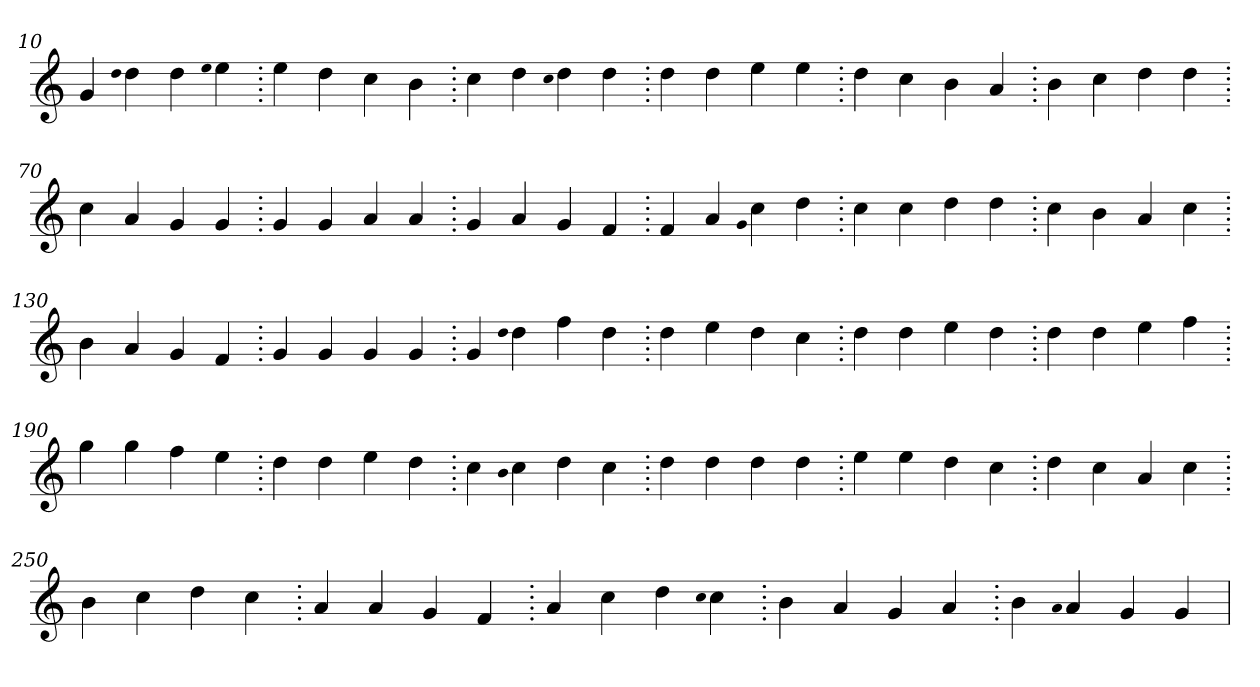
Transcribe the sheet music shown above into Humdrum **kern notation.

**kern
*part1
*staff1
*clefG2
=10.
4g
qqdd
4dd
4dd
qqee
4ee
=20.
4ee
4dd
4cc
4b
=30.
4cc
4dd
qqcc
4dd
4dd
=40.
4dd
4dd
4ee
4ee
=50.
4dd
4cc
4b
4a
=60.
4b
4cc
4dd
4dd
=70.
4cc
4a
4g
4g
=80.
4g
4g
4a
4a
=90.
4g
4a
4g
4f
=100.
4f
4a
qqg
4cc
4dd
=110.
4cc
4cc
4dd
4dd
=120.
4cc
4b
4a
4cc
=130.
4b
4a
4g
4f
=140.
4g
4g
4g
4g
=150.
4g
qqdd
4dd
4ff
4dd
=160.
4dd
4ee
4dd
4cc
=170.
4dd
4dd
4ee
4dd
=180.
4dd
4dd
4ee
4ff
=190.
4gg
4gg
4ff
4ee
=200.
4dd
4dd
4ee
4dd
=210.
4cc
qqb
4cc
4dd
4cc
=220.
4dd
4dd
4dd
4dd
=230.
4ee
4ee
4dd
4cc
=240.
4dd
4cc
4a
4cc
=250.
4b
4cc
4dd
4cc
=260.
4a
4a
4g
4f
=270.
4a
4cc
4dd
qqcc
4cc
=280.
4b
4a
4g
4a
=290.
4b
qqa
4a
4g
4g
=
*-
